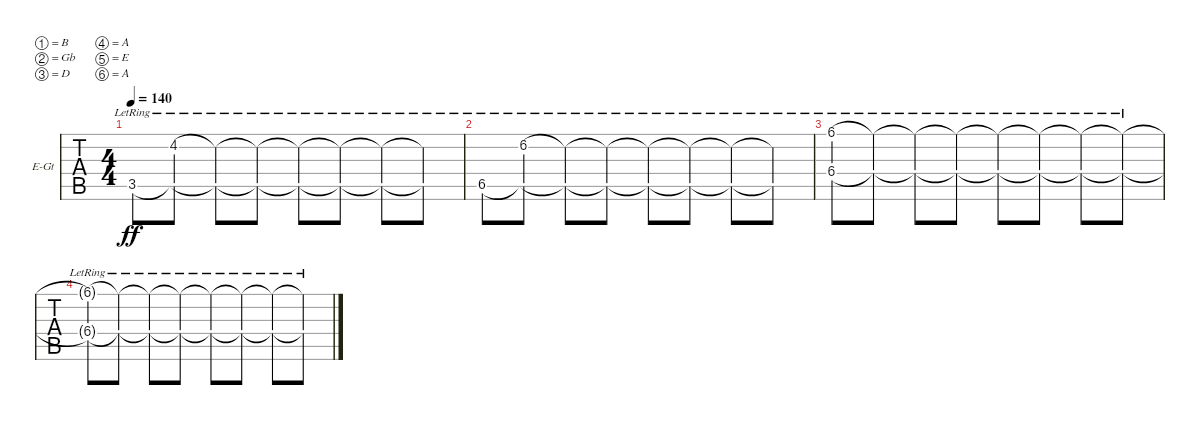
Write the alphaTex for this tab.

\bracketExtendMode groupsimilarinstruments
\firstSystemTrackNameOrientation horizontal
\otherSystemsTrackNameOrientation horizontal
\track ("Clean Guitar" "E-Gt") {instrument electricguitarclean}
\staff {tabs}
\tuning (B3 Gb3 D3 A2 E2 A1)
\ts (4 4)
\tempo 140
\clef g2
\ks c
3.5{lr}.8{dy ff} (4.2{lr} 3.5{lr t}).8 (4.2{lr t} 3.5{lr t}).8 (4.2{lr t} 3.5{lr t}).8 (3.5{lr t} 4.2{lr t}).8 (4.2{lr t} 3.5{lr t}).8 (4.2{lr t} 3.5{lr t}).8 (4.2{lr t} 3.5{lr t}).8 |
6.5{lr}.8 (6.2{lr} 6.5{lr t}).8 (6.2{lr t} 6.5{lr t}).8 (6.2{lr t} 6.5{lr t}).8 (6.2{lr t} 6.5{lr t}).8 (6.2{lr t} 6.5{lr t}).8 (6.2{lr t} 6.5{lr t}).8 (6.5{lr t} 6.2{lr t}).8 |
(6.4{lr} 6.1).8 (6.1{lr t} 6.4{lr t}).8 (6.1{lr t} 6.4{lr t}).8 (6.1{lr t} 6.4{lr t}).8 (6.1{lr t} 6.4{lr t}).8 (6.1{lr t} 6.4{lr t}).8 (6.1{lr t} 6.4{lr t}).8 (6.1{lr t} 6.4{lr t}).8 |
(6.4{lr t} 6.1{lr t}).8 (6.1{lr t} 6.4{lr t}).8 (6.1{lr t} 6.4{lr t}).8 (6.1{lr t} 6.4{lr t}).8 (6.1{lr t} 6.4{lr t}).8 (6.1{lr t} 6.4{lr t}).8 (6.1{lr t} 6.4{lr t}).8 (6.1{lr t} 6.4{lr t}).8
